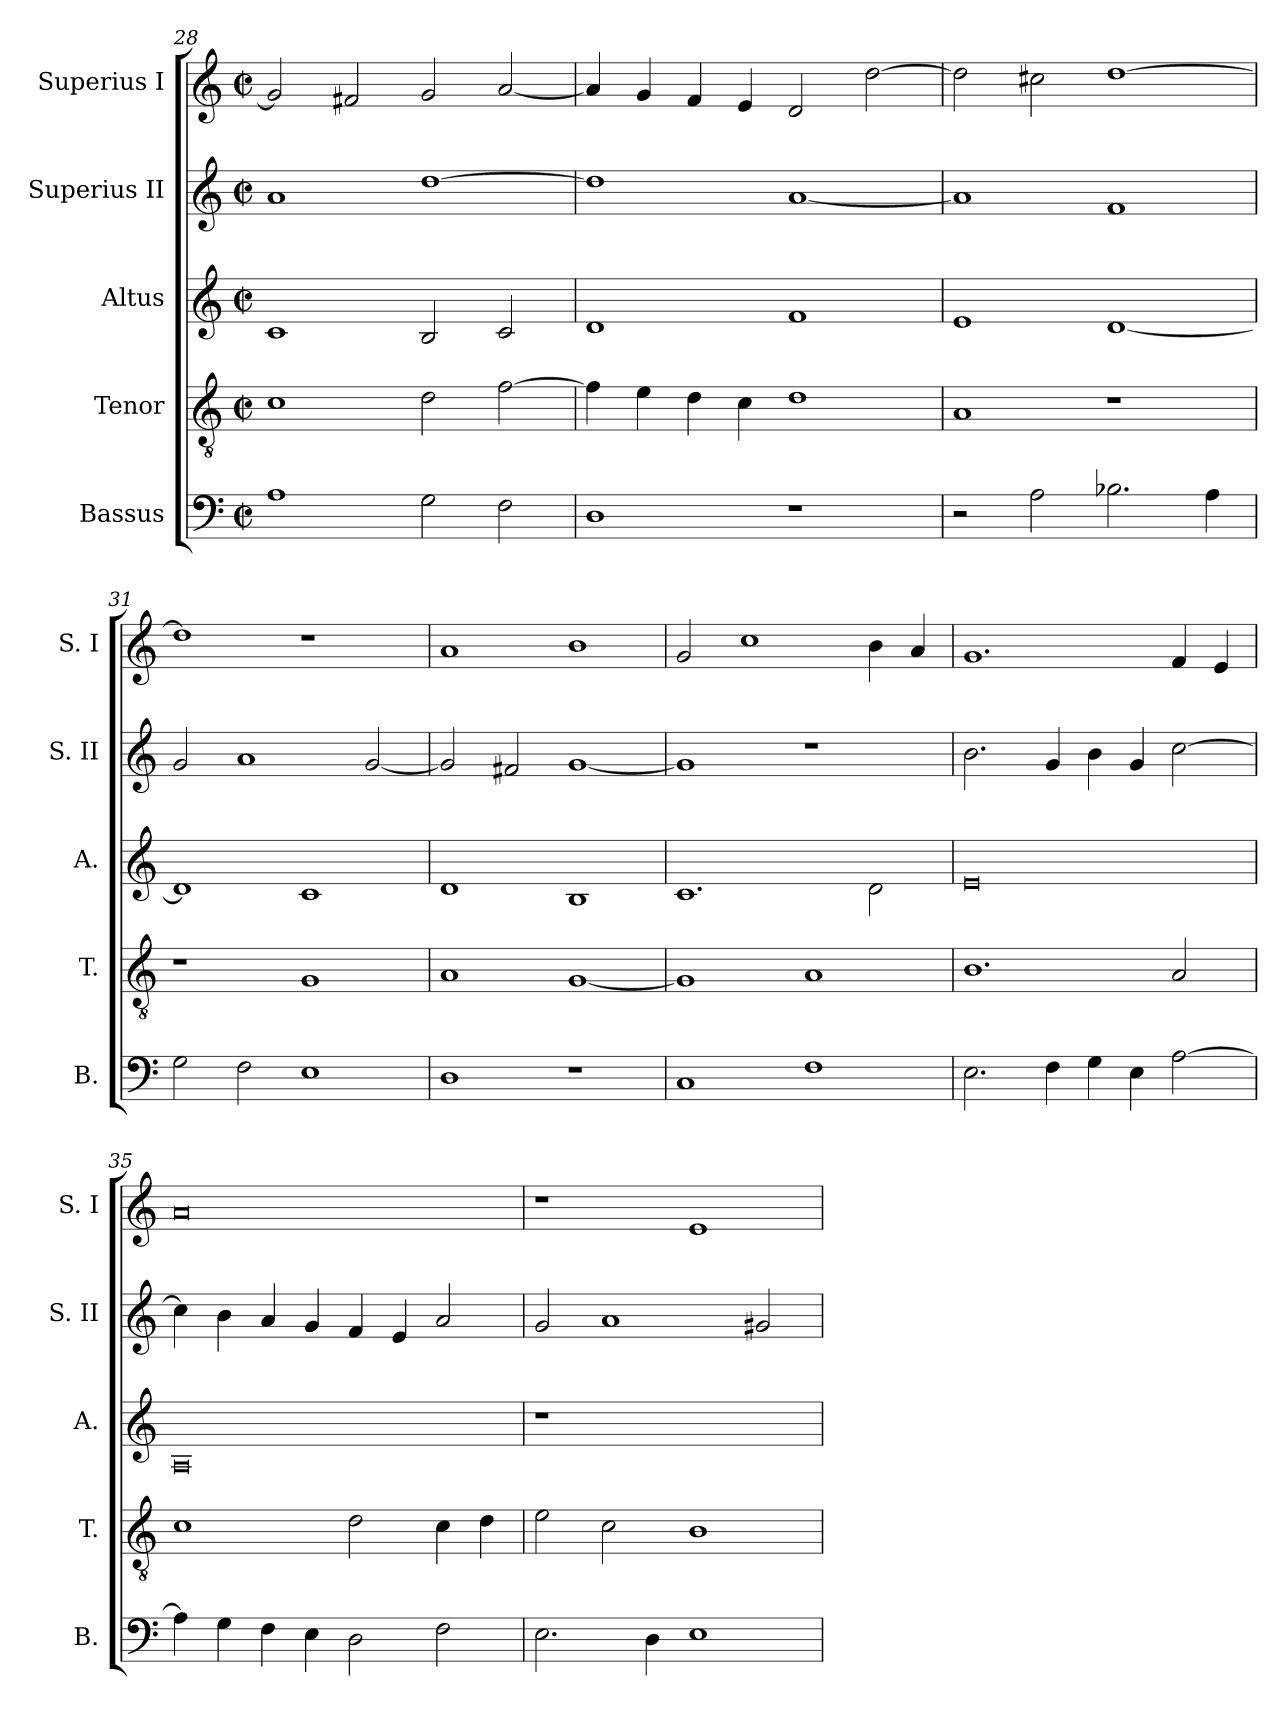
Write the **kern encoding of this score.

**kern	**kern	**kern	**kern	**kern
*part5	*part4	*part3	*part2	*part1
*staff5	*staff4	*staff3	*staff2	*staff1
*I"Bassus	*I"Tenor	*I"Altus	*I"Superius II	*I"Superius I
*I'B.	*I'T.	*I'A.	*I'S. II	*I'S. I
*clefF4	*clefGv2	*clefG2	*clefG2	*clefG2
*	*ITrd7c12	*	*	*
*k[]	*k[]	*k[]	*k[]	*k[]
*C:	*C:	*C:	*C:	*C:
*M2/2	*M2/2	*M2/2	*M2/2	*M2/2
*met(c|)	*met(c|)	*met(c|)	*met(c|)	*met(c|)
=28	=28	=28	=28	=28
1Ai	1Ci	1ci	1ai	2gi/]
.	.	.	.	2f#Xi/
2Gi\	2Di\	2Bi/	[>1ddi	2gi/
2Fi\	[>2Fi\	2ci/	.	[<2ai/
=29	=29	=29	=29	=29
1Di	4Fi\]	1di	1ddi]	4ai/]
.	4Ei\	.	.	4gi/
.	4Di\	.	.	4fi/
.	4Ci\	.	.	4ei/
1r	1Di	1fi	[<1ai	2di/
.	.	.	.	[>2ddi\
=30	=30	=30	=30	=30
2r	1AAi	1ei	1ai]	2ddi\]
2Ai\	.	.	.	2cc#Xi\
2.B-Xi\	1r	[<1di	1fi	[>1ddi
4Ai\	.	.	.	.
!!LO:PB:g=z
=31	=31	=31	=31	=31
2Gi\	1r	1di]	2gi/	1ddi]
2Fi\	.	.	1ai	.
1Ei	1GGi	1ci	.	1r
.	.	.	[<2gi/	.
=32	=32	=32	=32	=32
1Di	1AAi	1di	2gi/]	1ai
.	.	.	2f#Xi/	.
1r	[<1GGi	1Bi	[<1gi	1bi
=33	=33	=33	=33	=33
1Ci	1GGi]	1.ci	1gi]	2gi/
.	.	.	.	1cci
1Fi	1AAi	.	1r	.
.	.	2di\	.	4bi\
.	.	.	.	4ai/
=34	=34	=34	=34	=34
2.Ei\	1.BBi	0ei	2.bi\	1.gi
4Fi\	.	.	4gi/	.
4Gi\	.	.	4bi\	.
4Ei\	.	.	4gi/	.
[>2Ai\	2AAi/	.	[>2cci\	4fi/
.	.	.	.	4ei/
=35	=35	=35	=35	=35
4Ai\]	1Ci	0Ai	4cci\]	0ai
4Gi\	.	.	4bi\	.
4Fi\	.	.	4ai/	.
4Ei\	.	.	4gi/	.
2Di\	2Di\	.	4fi/	.
.	.	.	4ei/	.
2Fi\	4Ci\	.	2ai/	.
.	4Di\	.	.	.
!!LO:LB:g=z
=36	=36	=36	=36	=36
!	!	!LO:N:vis=1	!	!
2.Ei\	2Ei\	1r	2gi/	1r
.	2Ci\	.	1ai	.
4Di\	.	.	.	.
1Ei	1BBi	1ryy	.	1ei
.	.	.	2g#Xi/	.
=	=	=	=	=
*-	*-	*-	*-	*-
